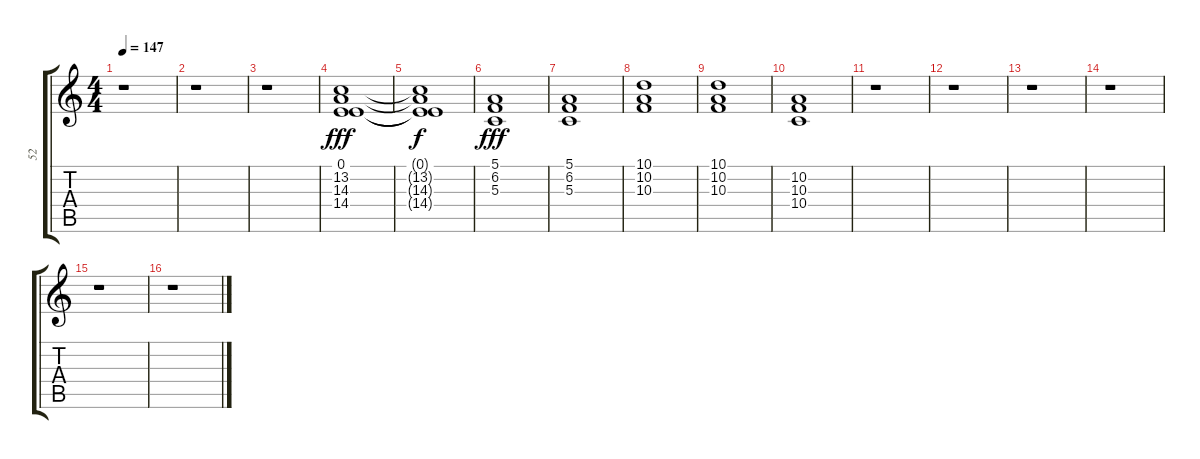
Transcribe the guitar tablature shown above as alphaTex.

\track ("52" "52") {instrument pad4choir}
\staff {score tabs}
\tuning (E4 B3 G3 D3 A2 E2) {hide}
\ts (4 4)
\tempo 147
\clef g2
\ks c
r.1{dy f} |
r.1 |
r.1 |
(0.1 13.2 14.3 14.4).1{dy fff} |
(0.1{t} 13.2{t} 14.3{t} 14.4{t}).1{dy f} |
(5.1 6.2 5.3).1{dy fff} |
(5.1 6.2 5.3).1 |
(10.1 10.2 10.3).1 |
(10.1 10.2 10.3).1 |
(10.2 10.3 10.4).1 |
r.1 |
r.1 |
r.1 |
r.1 |
r.1 |
r.1
